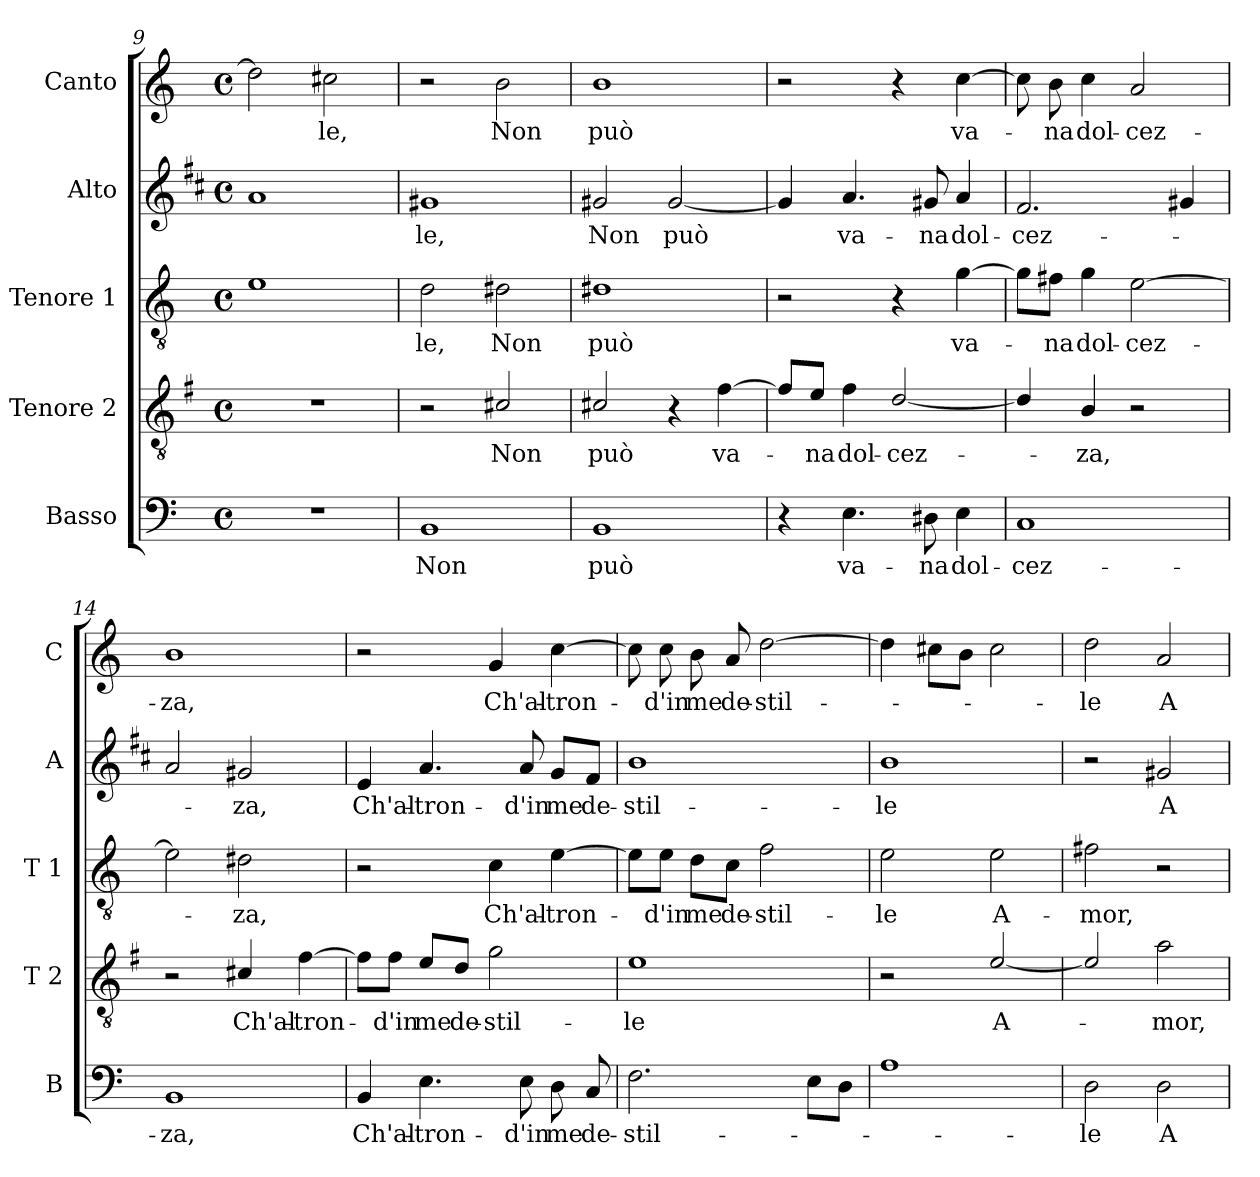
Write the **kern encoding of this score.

**kern	**text	**kern	**text	**kern	**text	**kern	**text	**kern	**text
*part5	*part5	*part4	*part4	*part3	*part3	*part2	*part2	*part1	*part1
*staff5	*staff5	*staff4	*staff4	*staff3	*staff3	*staff2	*staff2	*staff1	*staff1
*I"Basso	*	*I"Tenore 2	*	*I"Tenore 1	*	*I"Alto	*	*I"Canto	*
*I'B	*	*I'T 2	*	*I'T 1	*	*I'A	*	*I'C	*
*clefF4	*	*clefGv2	*	*clefGv2	*	*clefG2	*	*clefG2	*
*	*	*ITrd4c7	*	*	*	*ITrd1c2	*	*	*
*k[]	*	*k[]	*	*k[]	*	*k[]	*	*k[]	*
*C:	*	*C:	*	*C:	*	*C:	*	*C:	*
*M4/4	*	*M4/4	*	*M4/4	*	*M4/4	*	*M4/4	*
*met(c)	*	*met(c)	*	*met(c)	*	*met(c)	*	*met(c)	*
=9	=9	=9	=9	=9	=9	=9	=9	=9	=9
1r	.	1r	.	1e	.	1g	.	2dd\]	.
!	!	!	!	!	!	!	!	!	!LO:LY:b
.	.	.	.	.	.	.	.	2cc#X\	-le,
=10	=10	=10	=10	=10	=10	=10	=10	=10	=10
!	!LO:LY:b	!	!	!	!LO:LY:b	!	!LO:LY:b	!	!
1BB	Non	2r	.	2d\	-le,	1f#X	-le,	2r	.
!	!	!	!LO:LY:b	!	!LO:LY:b	!	!	!	!LO:LY:b
.	.	2F#X/	Non	2d#X\	Non	.	.	2b\	Non
=11	=11	=11	=11	=11	=11	=11	=11	=11	=11
!	!LO:LY:b	!	!LO:LY:b	!	!LO:LY:b	!	!LO:LY:b	!	!LO:LY:b
1BB	può	2F#X/	può	1d#X	può	2f#X/	Non	1b	può
!	!	!	!	!	!	!	!LO:LY:b	!	!
.	.	4r	.	.	.	[2f#/	può	.	.
!	!	!	!LO:LY:b	!	!	!	!	!	!
.	.	[4B\	va-	.	.	.	.	.	.
=12	=12	=12	=12	=12	=12	=12	=12	=12	=12
4r	.	8B/L]	.	2r	.	4f#/]	.	2r	.
!	!	!	!LO:LY:b	!	!	!	!	!	!
.	.	8A/J	-na	.	.	.	.	.	.
!	!LO:LY:b	!	!LO:LY:b	!	!	!	!LO:LY:b	!	!
4.E\	va-	4B\	dol-	.	.	4.g/	va-	.	.
!	!	!	!LO:LY:b	!	!	!	!	!	!
.	.	[2G/	-cez-	4r	.	.	.	4r	.
!	!LO:LY:b	!	!	!	!	!	!LO:LY:b	!	!
8D#X\	-na	.	.	.	.	8f#X/	-na	.	.
!	!LO:LY:b	!	!	!	!LO:LY:b	!	!LO:LY:b	!	!LO:LY:b
4E\	dol-	.	.	[4g\	va-	4g/	dol-	[4cc\	va-
=13	=13	=13	=13	=13	=13	=13	=13	=13	=13
!	!LO:LY:b	!	!	!	!	!	!LO:LY:b	!	!
1C	-cez-	4G/]	.	8g\L]	.	2.e/	-cez-	8cc\]	.
!	!	!	!	!	!LO:LY:b	!	!	!	!LO:LY:b
.	.	.	.	8f#X\J	-na	.	.	8b\	-na
!	!	!	!LO:LY:b	!	!LO:LY:b	!	!	!	!LO:LY:b
.	.	4E/	-za,	4g\	dol-	.	.	4cc\	dol-
!	!	!	!	!	!LO:LY:b	!	!	!	!LO:LY:b
.	.	2r	.	[2e\	-cez-	.	.	2a/	-cez-
.	.	.	.	.	.	4f#X/	.	.	.
=14	=14	=14	=14	=14	=14	=14	=14	=14	=14
!	!LO:LY:b	!	!	!	!	!	!	!	!LO:LY:b
1BB	-za,	2r	.	2e\]	.	2g/	.	1b	-za,
!	!	!	!LO:LY:b	!	!LO:LY:b	!	!LO:LY:b	!	!
.	.	4F#X/	Ch'al-	2d#X\	-za,	2f#X/	-za,	.	.
!	!	!	!LO:LY:b	!	!	!	!	!	!
.	.	[4B\	-tron-	.	.	.	.	.	.
!!LO:PB:g=z
=15	=15	=15	=15	=15	=15	=15	=15	=15	=15
!	!LO:LY:b	!	!	!	!	!	!LO:LY:b	!	!
4BB/	Ch'al-	8B\L]	.	2r	.	4d/	Ch'al-	2r	.
!	!	!	!LO:LY:b	!	!	!	!	!	!
.	.	8B\J	-d'in	.	.	.	.	.	.
!	!LO:LY:b	!	!LO:LY:b	!	!	!	!LO:LY:b	!	!
4.E\	-tron-	8A/L	me	.	.	4.g/	-tron-	.	.
!	!	!	!LO:LY:b	!	!	!	!	!	!
.	.	8G/J	de-	.	.	.	.	.	.
!	!	!	!LO:LY:b	!	!LO:LY:b	!	!	!	!LO:LY:b
.	.	2c\	-stil-	4c\	Ch'al-	.	.	4g/	Ch'al-
!	!LO:LY:b	!	!	!	!	!	!LO:LY:b	!	!
8E\	-d'in	.	.	.	.	8g/	-d'in	.	.
!	!LO:LY:b	!	!	!	!LO:LY:b	!	!LO:LY:b	!	!LO:LY:b
8D\	me	.	.	[4e\	-tron-	8f/L	me	[4cc\	-tron-
!	!LO:LY:b	!	!	!	!	!	!LO:LY:b	!	!
8C/	de-	.	.	.	.	8e/J	de-	.	.
=16	=16	=16	=16	=16	=16	=16	=16	=16	=16
!	!LO:LY:b	!	!LO:LY:b	!	!	!	!LO:LY:b	!	!
2.F\	-stil-	1A	-le	8e\L]	.	1a	-stil-	8cc\]	.
!	!	!	!	!	!LO:LY:b	!	!	!	!LO:LY:b
.	.	.	.	8e\J	-d'in	.	.	8cc\	-d'in
!	!	!	!	!	!LO:LY:b	!	!	!	!LO:LY:b
.	.	.	.	8d\L	me	.	.	8b\	me
!	!	!	!	!	!LO:LY:b	!	!	!	!LO:LY:b
.	.	.	.	8c\J	de-	.	.	8a/	de-
!	!	!	!	!	!LO:LY:b	!	!	!	!LO:LY:b
.	.	.	.	2f\	-stil-	.	.	[2dd\	-stil-
8E\L	.	.	.	.	.	.	.	.	.
8D\J	.	.	.	.	.	.	.	.	.
=17	=17	=17	=17	=17	=17	=17	=17	=17	=17
!	!	!	!	!	!LO:LY:b	!	!LO:LY:b	!	!
1A	.	2r	.	2e\	-le	1a	-le	4dd\]	.
.	.	.	.	.	.	.	.	8cc#X\L	.
.	.	.	.	.	.	.	.	8b\J	.
!	!	!	!LO:LY:b	!	!LO:LY:b	!	!	!	!
.	.	[2A/	A-	2e\	A-	.	.	2cc#\	.
=18	=18	=18	=18	=18	=18	=18	=18	=18	=18
!	!LO:LY:b	!	!	!	!LO:LY:b	!	!	!	!LO:LY:b
2D\	-le	2A/]	.	2f#X\	-mor,	2r	.	2dd\	-le
!	!LO:LY:b	!	!LO:LY:b	!	!	!	!LO:LY:b	!	!LO:LY:b
2D\	A-	2d\	-mor,	2r	.	2f#X/	A-	2a/	A-
=	=	=	=	=	=	=	=	=	=
*-	*-	*-	*-	*-	*-	*-	*-	*-	*-
